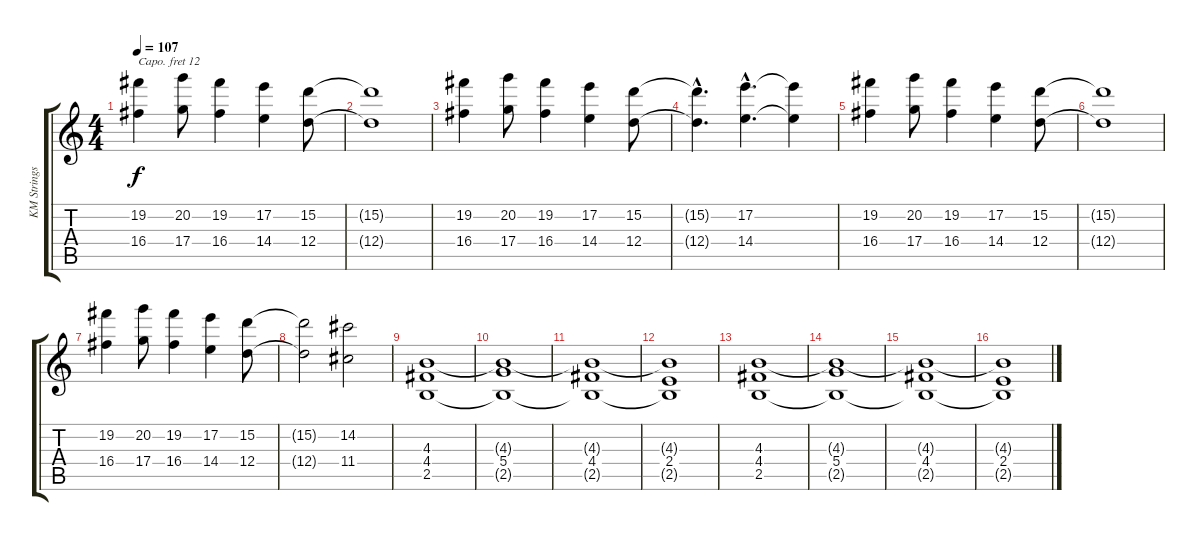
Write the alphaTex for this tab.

\track ("KM Strings" "KM Strings") {instrument stringensemble1}
\staff {score tabs}
\capo 12
\tuning (E4 B3 G3 D3 A2 E2) {hide}
\ts (4 4)
\tempo 107
\clef g2
\ks c
(19.2 16.4).4{dy f} (20.2 17.4).8 (19.2 16.4).4 (17.2 14.4).4 (15.2 12.4).8 |
(15.2{t} 12.4{t}).1 |
(19.2 16.4).4 (20.2 17.4).8 (19.2 16.4).4 (17.2 14.4).4 (15.2 12.4).8 |
(15.2{hac t} 12.4{hac t}).4{d} (17.2{hac} 14.4{hac}).4{d} (17.2{t} 14.4{t}).4 |
(19.2 16.4).4 (20.2 17.4).8 (19.2 16.4).4 (17.2 14.4).4 (15.2 12.4).8 |
(15.2{t} 12.4{t}).1 |
(19.2 16.4).4 (20.2 17.4).8 (19.2 16.4).4 (17.2 14.4).4 (15.2 12.4).8 |
(15.2{t} 12.4{t}).2 (14.2 11.4).2 |
(4.3 4.4 2.5).1 |
(4.3{t} 5.4 2.5{t}).1 |
(4.3{t} 4.4 2.5{t}).1 |
(4.3{t} 2.4 2.5{t}).1 |
(4.3 4.4 2.5).1 |
(4.3{t} 5.4 2.5{t}).1 |
(4.3{t} 4.4 2.5{t}).1 |
(4.3{t} 2.4 2.5{t}).1
